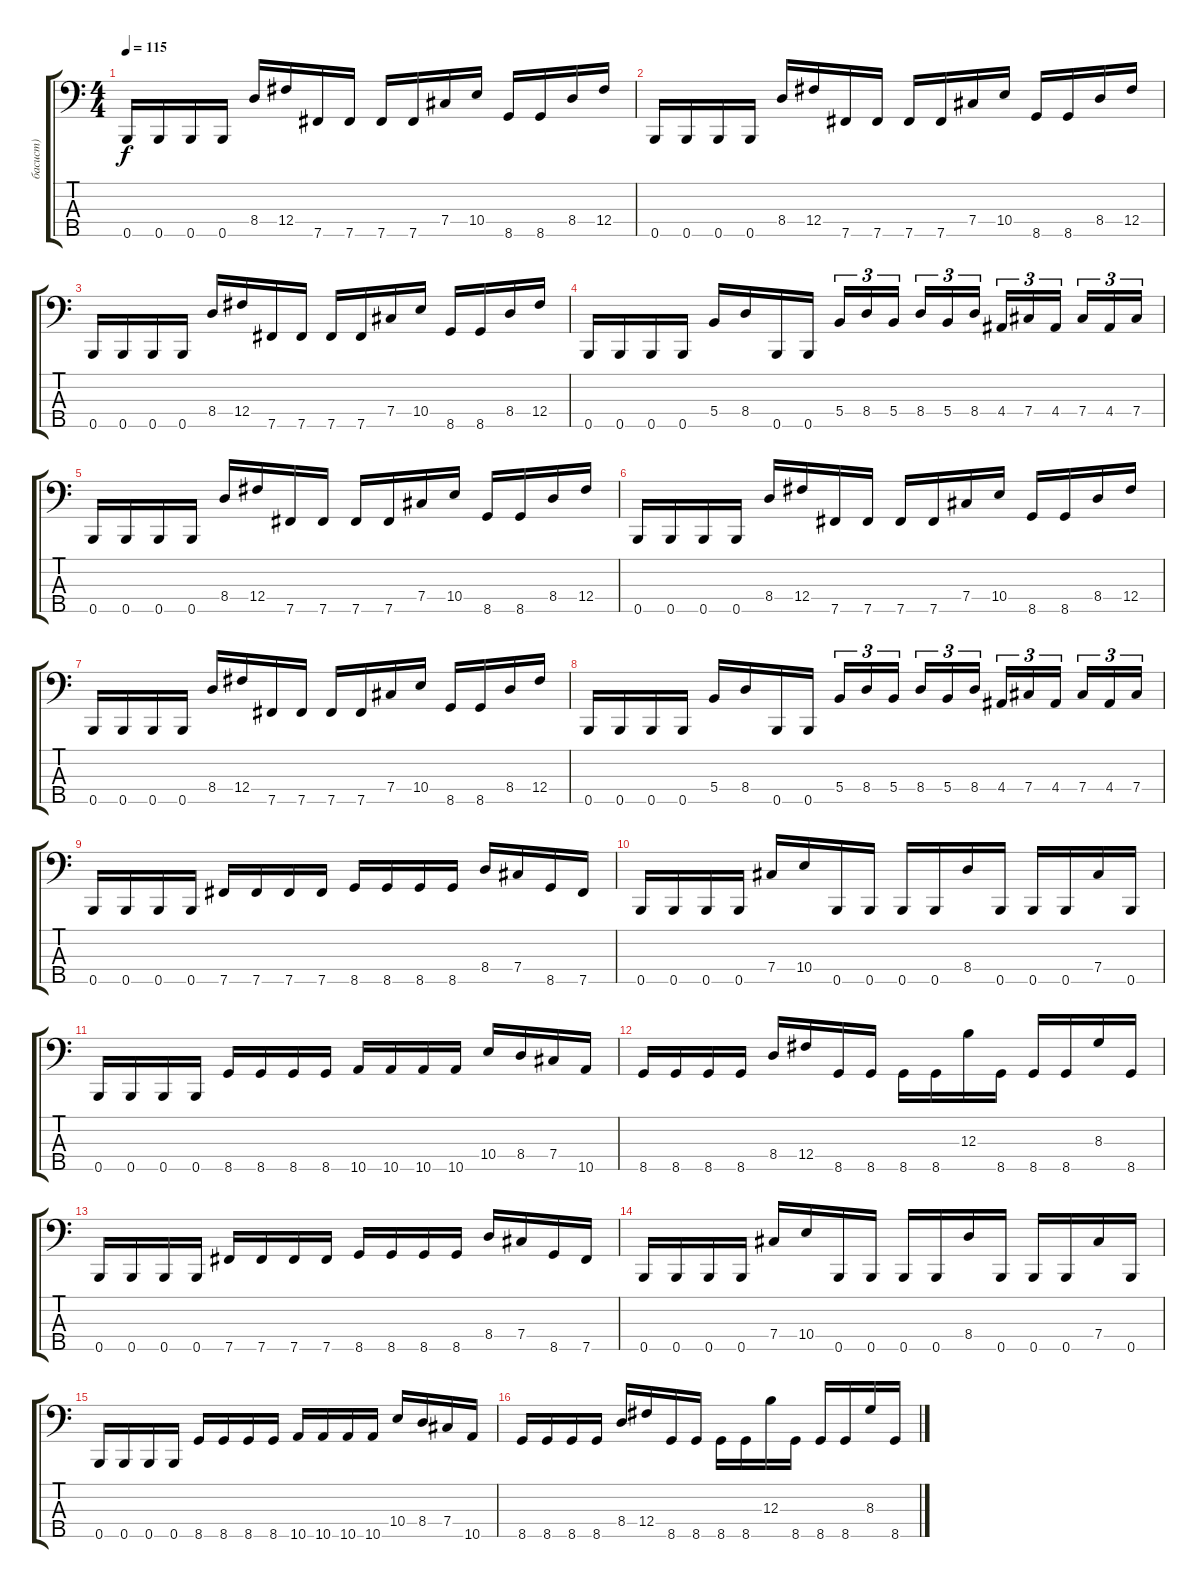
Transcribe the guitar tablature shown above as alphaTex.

\track ("басист)" "басист)") {instrument electricbassfinger}
\staff {score tabs}
\tuning (A2 E2 B1 Gb1 B0) {hide}
\ts (4 4)
\tempo 115
\clef f4
\ks c
0.5.16{dy f} 0.5.16 0.5.16 0.5.16 8.4.16 12.4.16 7.5.16 7.5.16 7.5.16 7.5.16 7.4.16 10.4.16 8.5.16 8.5.16 8.4.16 12.4.16 |
0.5.16 0.5.16 0.5.16 0.5.16 8.4.16 12.4.16 7.5.16 7.5.16 7.5.16 7.5.16 7.4.16 10.4.16 8.5.16 8.5.16 8.4.16 12.4.16 |
0.5.16 0.5.16 0.5.16 0.5.16 8.4.16 12.4.16 7.5.16 7.5.16 7.5.16 7.5.16 7.4.16 10.4.16 8.5.16 8.5.16 8.4.16 12.4.16 |
0.5.16 0.5.16 0.5.16 0.5.16 5.4.16 8.4.16 0.5.16 0.5.16 5.4.16{tu (3 2)} 8.4.16{tu (3 2)} 5.4.16{tu (3 2) beam splitsecondary} 8.4.16{tu (3 2)} 5.4.16{tu (3 2)} 8.4.16{tu (3 2)} 4.4.16{tu (3 2)} 7.4.16{tu (3 2)} 4.4.16{tu (3 2) beam splitsecondary} 7.4.16{tu (3 2)} 4.4.16{tu (3 2)} 7.4.16{tu (3 2)} |
0.5.16 0.5.16 0.5.16 0.5.16 8.4.16 12.4.16 7.5.16 7.5.16 7.5.16 7.5.16 7.4.16 10.4.16 8.5.16 8.5.16 8.4.16 12.4.16 |
0.5.16 0.5.16 0.5.16 0.5.16 8.4.16 12.4.16 7.5.16 7.5.16 7.5.16 7.5.16 7.4.16 10.4.16 8.5.16 8.5.16 8.4.16 12.4.16 |
0.5.16 0.5.16 0.5.16 0.5.16 8.4.16 12.4.16 7.5.16 7.5.16 7.5.16 7.5.16 7.4.16 10.4.16 8.5.16 8.5.16 8.4.16 12.4.16 |
0.5.16 0.5.16 0.5.16 0.5.16 5.4.16 8.4.16 0.5.16 0.5.16 5.4.16{tu (3 2)} 8.4.16{tu (3 2)} 5.4.16{tu (3 2) beam splitsecondary} 8.4.16{tu (3 2)} 5.4.16{tu (3 2)} 8.4.16{tu (3 2)} 4.4.16{tu (3 2)} 7.4.16{tu (3 2)} 4.4.16{tu (3 2) beam splitsecondary} 7.4.16{tu (3 2)} 4.4.16{tu (3 2)} 7.4.16{tu (3 2)} |
0.5.16 0.5.16 0.5.16 0.5.16 7.5.16 7.5.16 7.5.16 7.5.16 8.5.16 8.5.16 8.5.16 8.5.16 8.4.16 7.4.16 8.5.16 7.5.16 |
0.5.16 0.5.16 0.5.16 0.5.16 7.4.16 10.4.16 0.5.16 0.5.16 0.5.16 0.5.16 8.4.16 0.5.16 0.5.16 0.5.16 7.4.16 0.5.16 |
0.5.16 0.5.16 0.5.16 0.5.16 8.5.16 8.5.16 8.5.16 8.5.16 10.5.16 10.5.16 10.5.16 10.5.16 10.4.16 8.4.16 7.4.16 10.5.16 |
8.5.16 8.5.16 8.5.16 8.5.16 8.4.16 12.4.16 8.5.16 8.5.16 8.5.16 8.5.16 12.3.16 8.5.16 8.5.16 8.5.16 8.3.16 8.5.16 |
0.5.16 0.5.16 0.5.16 0.5.16 7.5.16 7.5.16 7.5.16 7.5.16 8.5.16 8.5.16 8.5.16 8.5.16 8.4.16 7.4.16 8.5.16 7.5.16 |
0.5.16 0.5.16 0.5.16 0.5.16 7.4.16 10.4.16 0.5.16 0.5.16 0.5.16 0.5.16 8.4.16 0.5.16 0.5.16 0.5.16 7.4.16 0.5.16 |
0.5.16 0.5.16 0.5.16 0.5.16 8.5.16 8.5.16 8.5.16 8.5.16 10.5.16 10.5.16 10.5.16 10.5.16 10.4.16 8.4.16 7.4.16 10.5.16 |
8.5.16 8.5.16 8.5.16 8.5.16 8.4.16 12.4.16 8.5.16 8.5.16 8.5.16 8.5.16 12.3.16 8.5.16 8.5.16 8.5.16 8.3.16 8.5.16
